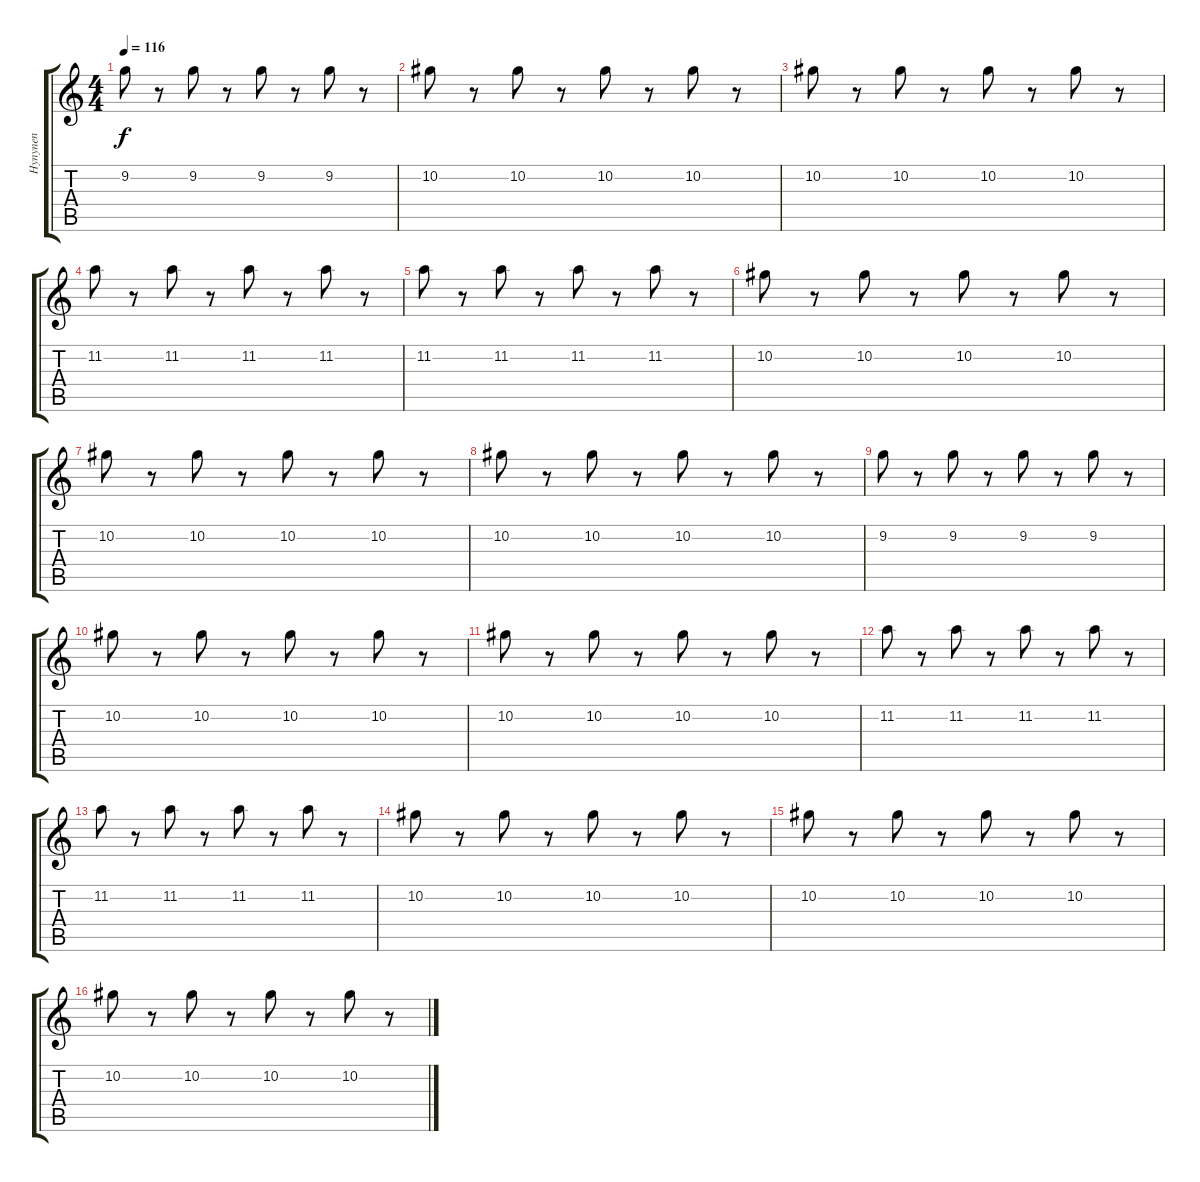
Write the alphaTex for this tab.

\track ("Hynynen" "Hynynen") {instrument distortionguitar}
\staff {score tabs}
\tuning (Eb4 Bb3 Gb3 Db3 Ab2 Db2) {hide}
\ts (4 4)
\tempo 116
\clef g2
\ks c
9.2.8{dy f} r.8 9.2.8 r.8 9.2.8 r.8 9.2.8 r.8 |
10.2.8 r.8 10.2.8 r.8 10.2.8 r.8 10.2.8 r.8 |
10.2.8 r.8 10.2.8 r.8 10.2.8 r.8 10.2.8 r.8 |
11.2.8 r.8 11.2.8 r.8 11.2.8 r.8 11.2.8 r.8 |
11.2.8 r.8 11.2.8 r.8 11.2.8 r.8 11.2.8 r.8 |
10.2.8 r.8 10.2.8 r.8 10.2.8 r.8 10.2.8 r.8 |
10.2.8 r.8 10.2.8 r.8 10.2.8 r.8 10.2.8 r.8 |
10.2.8 r.8 10.2.8 r.8 10.2.8 r.8 10.2.8 r.8 |
9.2.8 r.8 9.2.8 r.8 9.2.8 r.8 9.2.8 r.8 |
10.2.8 r.8 10.2.8 r.8 10.2.8 r.8 10.2.8 r.8 |
10.2.8 r.8 10.2.8 r.8 10.2.8 r.8 10.2.8 r.8 |
11.2.8 r.8 11.2.8 r.8 11.2.8 r.8 11.2.8 r.8 |
11.2.8 r.8 11.2.8 r.8 11.2.8 r.8 11.2.8 r.8 |
10.2.8 r.8 10.2.8 r.8 10.2.8 r.8 10.2.8 r.8 |
10.2.8 r.8 10.2.8 r.8 10.2.8 r.8 10.2.8 r.8 |
10.2.8 r.8 10.2.8 r.8 10.2.8 r.8 10.2.8 r.8
